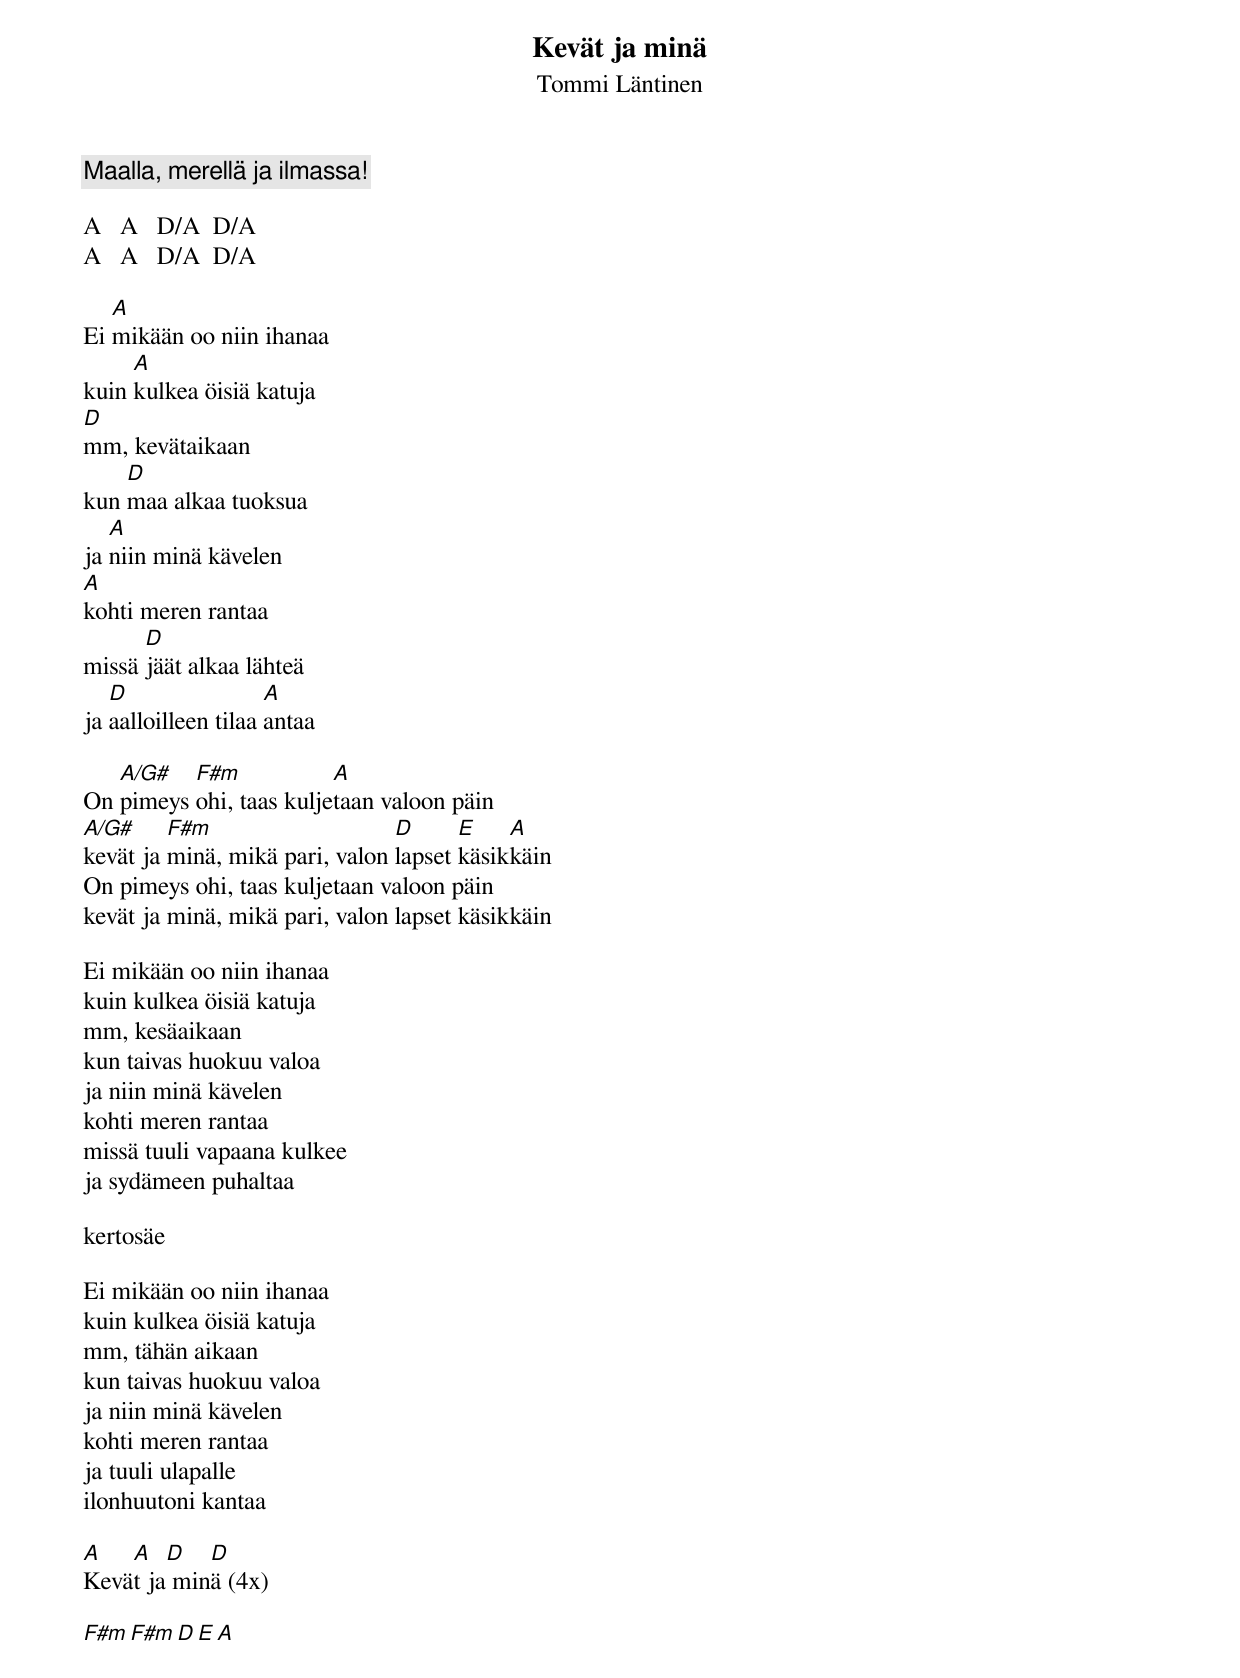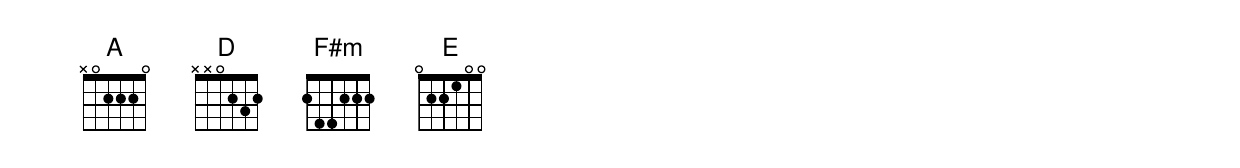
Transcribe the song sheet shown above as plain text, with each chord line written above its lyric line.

Kevät ja minä
Tommi Läntinen
Maalla, merellä ja ilmassa!

A   A   D/A  D/A
A   A   D/A  D/A

   A
Ei mikään oo niin ihanaa
     A
kuin kulkea öisiä katuja
D
mm, kevätaikaan
    D
kun maa alkaa tuoksua
   A
ja niin minä kävelen
A
kohti meren rantaa
      D
missä jäät alkaa lähteä
   D                 A
ja aalloilleen tilaa antaa

   A/G#   F#m            A
On pimeys ohi, taas kuljetaan valoon päin
A/G#     F#m                    D      E    A
kevät ja minä, mikä pari, valon lapset käsikkäin
On pimeys ohi, taas kuljetaan valoon päin
kevät ja minä, mikä pari, valon lapset käsikkäin

Ei mikään oo niin ihanaa
kuin kulkea öisiä katuja
mm, kesäaikaan
kun taivas huokuu valoa
ja niin minä kävelen
kohti meren rantaa
missä tuuli vapaana kulkee
ja sydämeen puhaltaa

kertosäe

Ei mikään oo niin ihanaa
kuin kulkea öisiä katuja
mm, tähän aikaan
kun taivas huokuu valoa
ja niin minä kävelen
kohti meren rantaa
ja tuuli ulapalle
ilonhuutoni kantaa

A   A   D   D
Kevät ja minä (4x)

F#m  F#m  D  E  A
